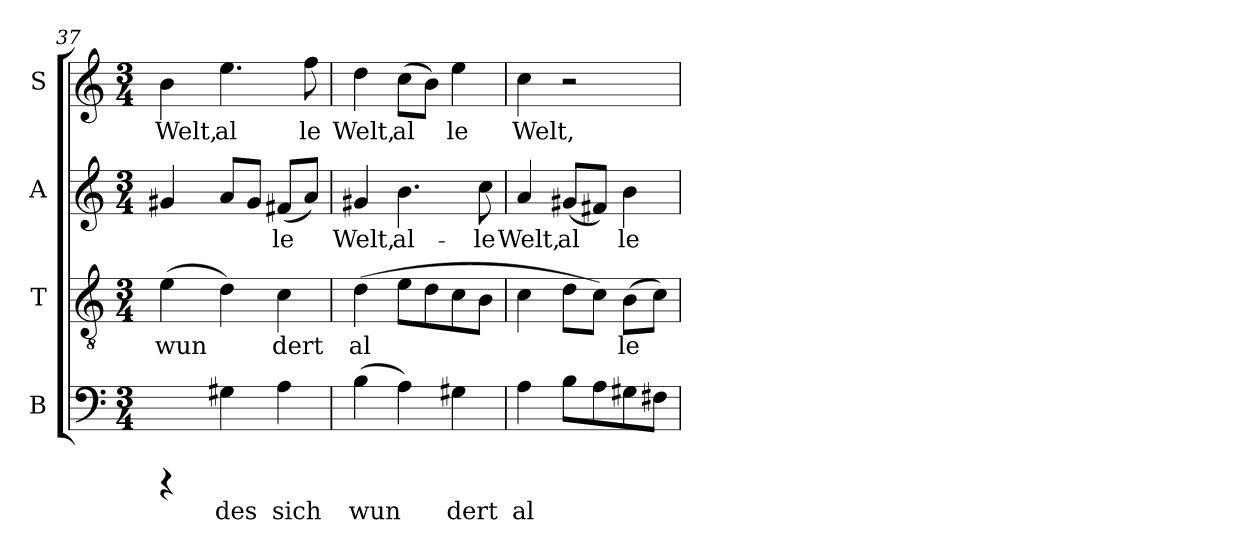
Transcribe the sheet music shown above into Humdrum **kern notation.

**kern	**text	**kern	**text	**kern	**text	**kern	**text
*part4	*part4	*part3	*part3	*part2	*part2	*part1	*part1
*staff4	*staff4	*staff3	*staff3	*staff2	*staff2	*staff1	*staff1
*I"B	*	*I"T	*	*I"A	*	*I"S	*
*I'B	*	*I'T	*	*I'A	*	*I'S	*
*clefF4	*	*clefGv2	*	*clefG2	*	*clefG2	*
*k[]	*	*k[]	*	*k[]	*	*k[]	*
*C:	*	*C:	*	*C:	*	*C:	*
*M3/4	*	*M3/4	*	*M3/4	*	*M3/4	*
=37	=37	=37	=37	=37	=37	=37	=37
!	!	!	!LO:LY:b:cj	!	!LO:LY:b:cj	!	!LO:LY:b
4rCCC	.	(>4e\	wun	4g#X/	--	4b\	Welt,
!	!LO:LY:b:cj	!	!LO:LY:b:cj	!	!LO:LY:b:cj	!	!LO:LY:b
4G#X\	des	4d\)	.	8a/L	--	4.ee\	al
!	!	!	!	!	!LO:LY:b:cj	!	!
.	.	.	.	8g#/J	--	.	.
!	!LO:LY:b:cj	!	!LO:LY:b:cj	!	!LO:LY:b:cj	!	!
4A\	sich	4c\	dert	(<8f#X/L	-le	.	.
!	!	!	!	!	!LO:LY:b:cj	!	!LO:LY:b
.	.	.	.	8a/J)	.	8ff\	le
=38	=38	=38	=38	=38	=38	=38	=38
!	!LO:LY:b:cj	!	!LO:LY:b:cj	!	!LO:LY:b:cj	!	!LO:LY:b
(>4B\	wun	(>4d\	al	4g#X/	Welt,	4dd\	Welt,
!	!LO:LY:b:cj	!	!LO:LY:b:cj	!	!LO:LY:b:cj	!	!LO:LY:b
4A\)	.	8e\L	.	4.b\	al-	(>8cc\L	al
!	!	!	!LO:LY:b:cj	!	!	!	!LO:LY:b
.	.	8d\	.	.	.	8b\J)	.
!	!LO:LY:b:cj	!	!LO:LY:b:cj	!	!	!	!LO:LY:b
4G#X\	dert	8c\	.	.	.	4ee\	le
!	!	!	!LO:LY:b:cj	!	!LO:LY:b:cj	!	!
.	.	8B\J	.	8cc\	-le	.	.
=39	=39	=39	=39	=39	=39	=39	=39
!	!LO:LY:b:cj	!	!LO:LY:b:cj	!	!LO:LY:b:cj	!	!LO:LY:b
4A\	al	4c\	.	4a/	Welt,	4cc\	Welt,
!	!LO:LY:b:cj	!	!LO:LY:b:cj	!	!LO:LY:b:cj	!	!
8B\L	.	8d\L	.	(<8g#X/L	al-	2r	.
!	!LO:LY:b:cj	!	!LO:LY:b:cj	!	!LO:LY:b:cj	!	!
8A\	.	8c\J)	.	8f#X/J)	--	.	.
!	!LO:LY:b:cj	!	!LO:LY:b:cj	!	!LO:LY:b:cj	!	!
8G#X\	.	(>8B\L	le	4b\	-le	.	.
!	!LO:LY:b:cj	!	!LO:LY:b:cj	!	!	!	!
8F#X\J	.	8c\J)	.	.	.	.	.
=	=	=	=	=	=	=	=
*-	*-	*-	*-	*-	*-	*-	*-
